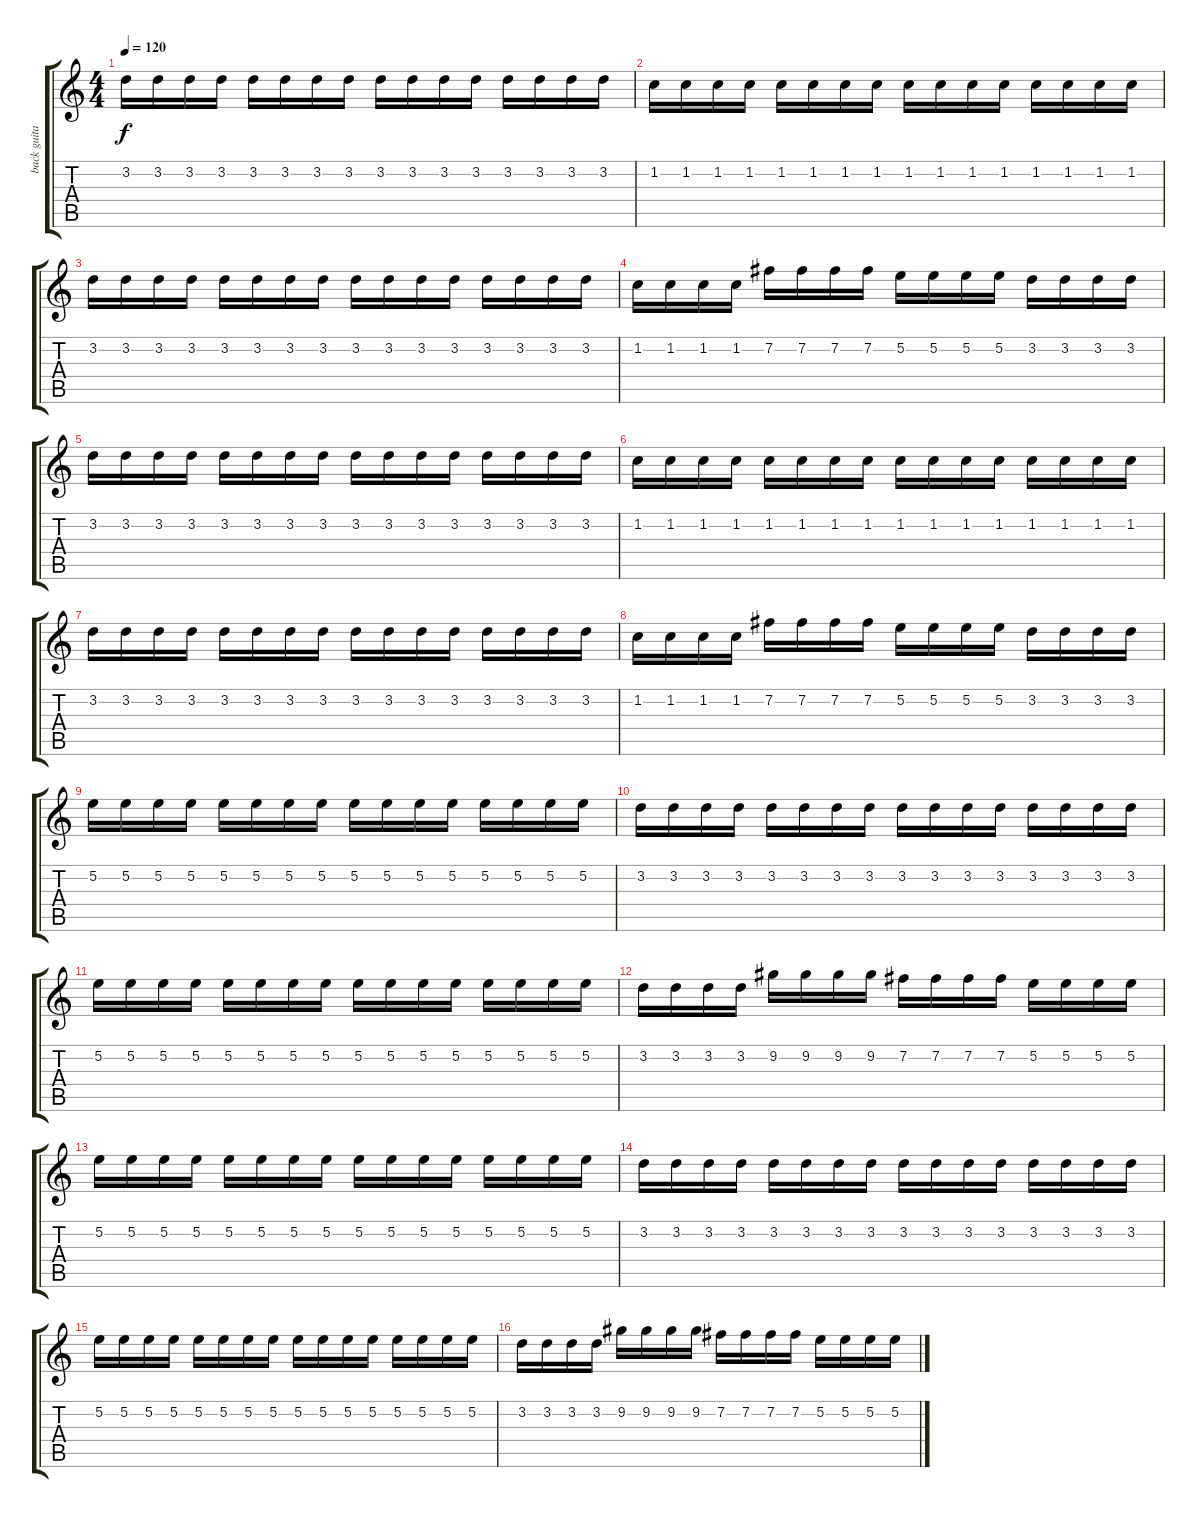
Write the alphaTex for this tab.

\track ("back guitar" "back guita") {instrument distortionguitar}
\staff {score tabs}
\tuning (E4 B3 G3 D3 A2 E2) {hide}
\ts (4 4)
\tempo 120
\clef g2
\ks c
3.2.16{dy f} 3.2.16 3.2.16 3.2.16 3.2.16 3.2.16 3.2.16 3.2.16 3.2.16 3.2.16 3.2.16 3.2.16 3.2.16 3.2.16 3.2.16 3.2.16 |
1.2.16 1.2.16 1.2.16 1.2.16 1.2.16 1.2.16 1.2.16 1.2.16 1.2.16 1.2.16 1.2.16 1.2.16 1.2.16 1.2.16 1.2.16 1.2.16 |
3.2.16 3.2.16 3.2.16 3.2.16 3.2.16 3.2.16 3.2.16 3.2.16 3.2.16 3.2.16 3.2.16 3.2.16 3.2.16 3.2.16 3.2.16 3.2.16 |
1.2.16 1.2.16 1.2.16 1.2.16 7.2.16 7.2.16 7.2.16 7.2.16 5.2.16 5.2.16 5.2.16 5.2.16 3.2.16 3.2.16 3.2.16 3.2.16 |
3.2.16 3.2.16 3.2.16 3.2.16 3.2.16 3.2.16 3.2.16 3.2.16 3.2.16 3.2.16 3.2.16 3.2.16 3.2.16 3.2.16 3.2.16 3.2.16 |
1.2.16 1.2.16 1.2.16 1.2.16 1.2.16 1.2.16 1.2.16 1.2.16 1.2.16 1.2.16 1.2.16 1.2.16 1.2.16 1.2.16 1.2.16 1.2.16 |
3.2.16 3.2.16 3.2.16 3.2.16 3.2.16 3.2.16 3.2.16 3.2.16 3.2.16 3.2.16 3.2.16 3.2.16 3.2.16 3.2.16 3.2.16 3.2.16 |
1.2.16 1.2.16 1.2.16 1.2.16 7.2.16 7.2.16 7.2.16 7.2.16 5.2.16 5.2.16 5.2.16 5.2.16 3.2.16 3.2.16 3.2.16 3.2.16 |
5.2.16 5.2.16 5.2.16 5.2.16 5.2.16 5.2.16 5.2.16 5.2.16 5.2.16 5.2.16 5.2.16 5.2.16 5.2.16 5.2.16 5.2.16 5.2.16 |
3.2.16 3.2.16 3.2.16 3.2.16 3.2.16 3.2.16 3.2.16 3.2.16 3.2.16 3.2.16 3.2.16 3.2.16 3.2.16 3.2.16 3.2.16 3.2.16 |
5.2.16 5.2.16 5.2.16 5.2.16 5.2.16 5.2.16 5.2.16 5.2.16 5.2.16 5.2.16 5.2.16 5.2.16 5.2.16 5.2.16 5.2.16 5.2.16 |
3.2.16 3.2.16 3.2.16 3.2.16 9.2.16 9.2.16 9.2.16 9.2.16 7.2.16 7.2.16 7.2.16 7.2.16 5.2.16 5.2.16 5.2.16 5.2.16 |
5.2.16 5.2.16 5.2.16 5.2.16 5.2.16 5.2.16 5.2.16 5.2.16 5.2.16 5.2.16 5.2.16 5.2.16 5.2.16 5.2.16 5.2.16 5.2.16 |
3.2.16 3.2.16 3.2.16 3.2.16 3.2.16 3.2.16 3.2.16 3.2.16 3.2.16 3.2.16 3.2.16 3.2.16 3.2.16 3.2.16 3.2.16 3.2.16 |
5.2.16 5.2.16 5.2.16 5.2.16 5.2.16 5.2.16 5.2.16 5.2.16 5.2.16 5.2.16 5.2.16 5.2.16 5.2.16 5.2.16 5.2.16 5.2.16 |
3.2.16 3.2.16 3.2.16 3.2.16 9.2.16 9.2.16 9.2.16 9.2.16 7.2.16 7.2.16 7.2.16 7.2.16 5.2.16 5.2.16 5.2.16 5.2.16
